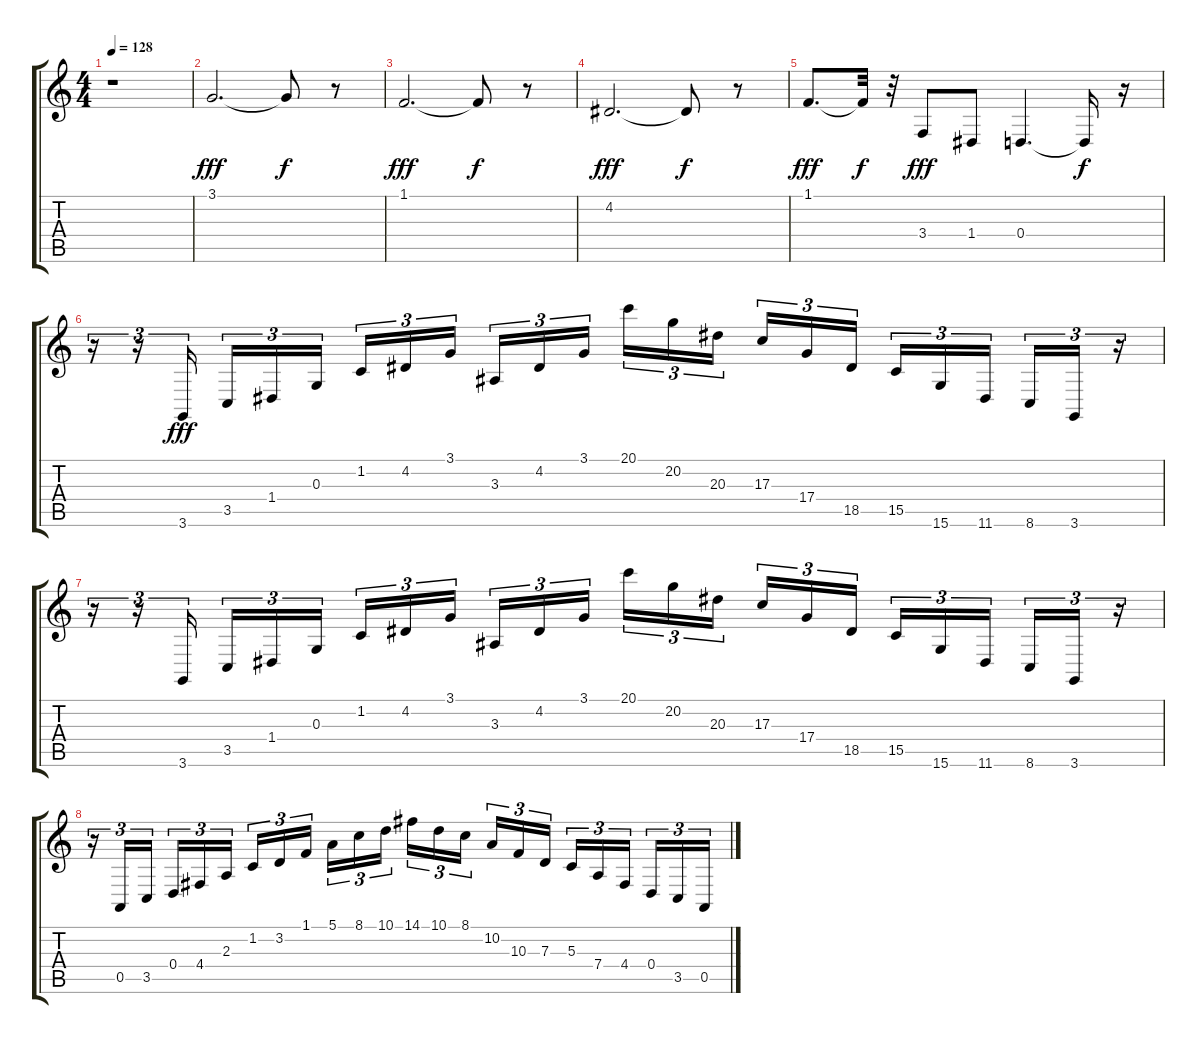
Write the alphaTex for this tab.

\track "" {instrument lead2sawtooth}
\staff {score tabs}
\tuning (E4 B3 G3 D3 A2 E2) {hide}
\ts (4 4)
\tempo 128
\clef g2
\ks c
r.1{dy fff instrument lead2sawtooth} |
3.1.2{d} 3.1{t}.8{dy f} r.8 |
1.1.2{d dy fff} 1.1{t}.8{dy f} r.8 |
4.2.2{d dy fff} 4.2{t}.8{dy f} r.8 |
1.1.8{d dy fff} 1.1{t}.32{dy f} r.32 3.4.8{dy fff} 1.4.8 0.4.4{d} 0.4{t}.16{dy f} r.16 |
r.16{tu (3 2)} r.16{tu (3 2)} 3.6.16{tu (3 2) dy fff} 3.5.16{tu (3 2)} 1.4.16{tu (3 2)} 0.3.16{tu (3 2)} 1.2.16{tu (3 2)} 4.2.16{tu (3 2)} 3.1.16{tu (3 2)} 3.3.16{tu (3 2)} 4.2.16{tu (3 2)} 3.1.16{tu (3 2)} 20.1.16{tu (3 2)} 20.2.16{tu (3 2)} 20.3.16{tu (3 2)} 17.3.16{tu (3 2)} 17.4.16{tu (3 2)} 18.5.16{tu (3 2)} 15.5.16{tu (3 2)} 15.6.16{tu (3 2)} 11.6.16{tu (3 2)} 8.6.16{tu (3 2)} 3.6.16{tu (3 2)} r.16{tu (3 2)} |
r.16{tu (3 2)} r.16{tu (3 2)} 3.6.16{tu (3 2)} 3.5.16{tu (3 2)} 1.4.16{tu (3 2)} 0.3.16{tu (3 2)} 1.2.16{tu (3 2)} 4.2.16{tu (3 2)} 3.1.16{tu (3 2)} 3.3.16{tu (3 2)} 4.2.16{tu (3 2)} 3.1.16{tu (3 2)} 20.1.16{tu (3 2)} 20.2.16{tu (3 2)} 20.3.16{tu (3 2)} 17.3.16{tu (3 2)} 17.4.16{tu (3 2)} 18.5.16{tu (3 2)} 15.5.16{tu (3 2)} 15.6.16{tu (3 2)} 11.6.16{tu (3 2)} 8.6.16{tu (3 2)} 3.6.16{tu (3 2)} r.16{tu (3 2)} |
r.16{tu (3 2)} 0.5.16{tu (3 2)} 3.5.16{tu (3 2)} 0.4.16{tu (3 2)} 4.4.16{tu (3 2)} 2.3.16{tu (3 2)} 1.2.16{tu (3 2)} 3.2.16{tu (3 2)} 1.1.16{tu (3 2)} 5.1.16{tu (3 2)} 8.1.16{tu (3 2)} 10.1.16{tu (3 2)} 14.1.16{tu (3 2)} 10.1.16{tu (3 2)} 8.1.16{tu (3 2)} 10.2.16{tu (3 2)} 10.3.16{tu (3 2)} 7.3.16{tu (3 2)} 5.3.16{tu (3 2)} 7.4.16{tu (3 2)} 4.4.16{tu (3 2)} 0.4.16{tu (3 2)} 3.5.16{tu (3 2)} 0.5.16{tu (3 2)}
